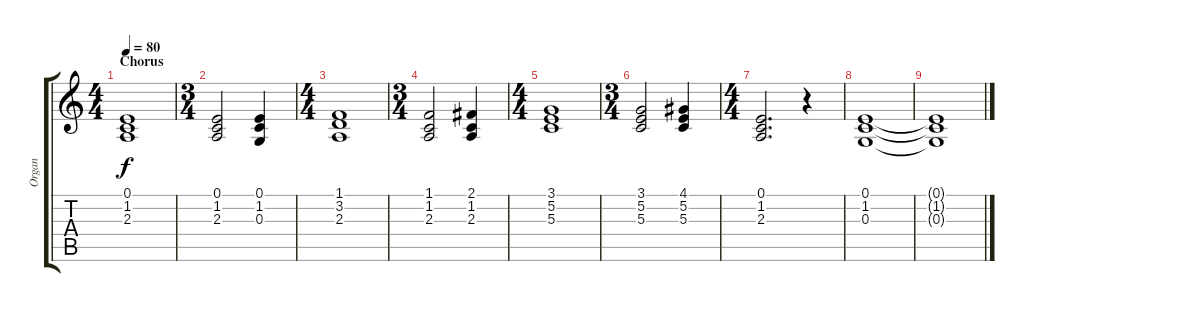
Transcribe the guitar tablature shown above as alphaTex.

\track ("Organ" "Organ") {instrument percussiveorgan}
\staff {score tabs}
\tuning (E4 B3 G3 D3 A2 E2) {hide}
\ts (4 4)
\section ("" "Chorus")
\tempo 80
\clef g2
\ks c
(0.1 1.2 2.3).1{dy f} |
\ts (3 4)
(0.1 1.2 2.3).2 (0.1 1.2 0.3).4 |
\ts (4 4)
(1.1 3.2 2.3).1 |
\ts (3 4)
(1.1 1.2 2.3).2 (2.1 1.2 2.3).4 |
\ts (4 4)
(3.1 5.2 5.3).1 |
\ts (3 4)
(3.1 5.2 5.3).2 (4.1 5.2 5.3).4 |
\ts (4 4)
(0.1 1.2 2.3).2{d} r.4 |
(0.1 1.2 0.3).1 |
(0.1{t} 1.2{t} 0.3{t}).1
